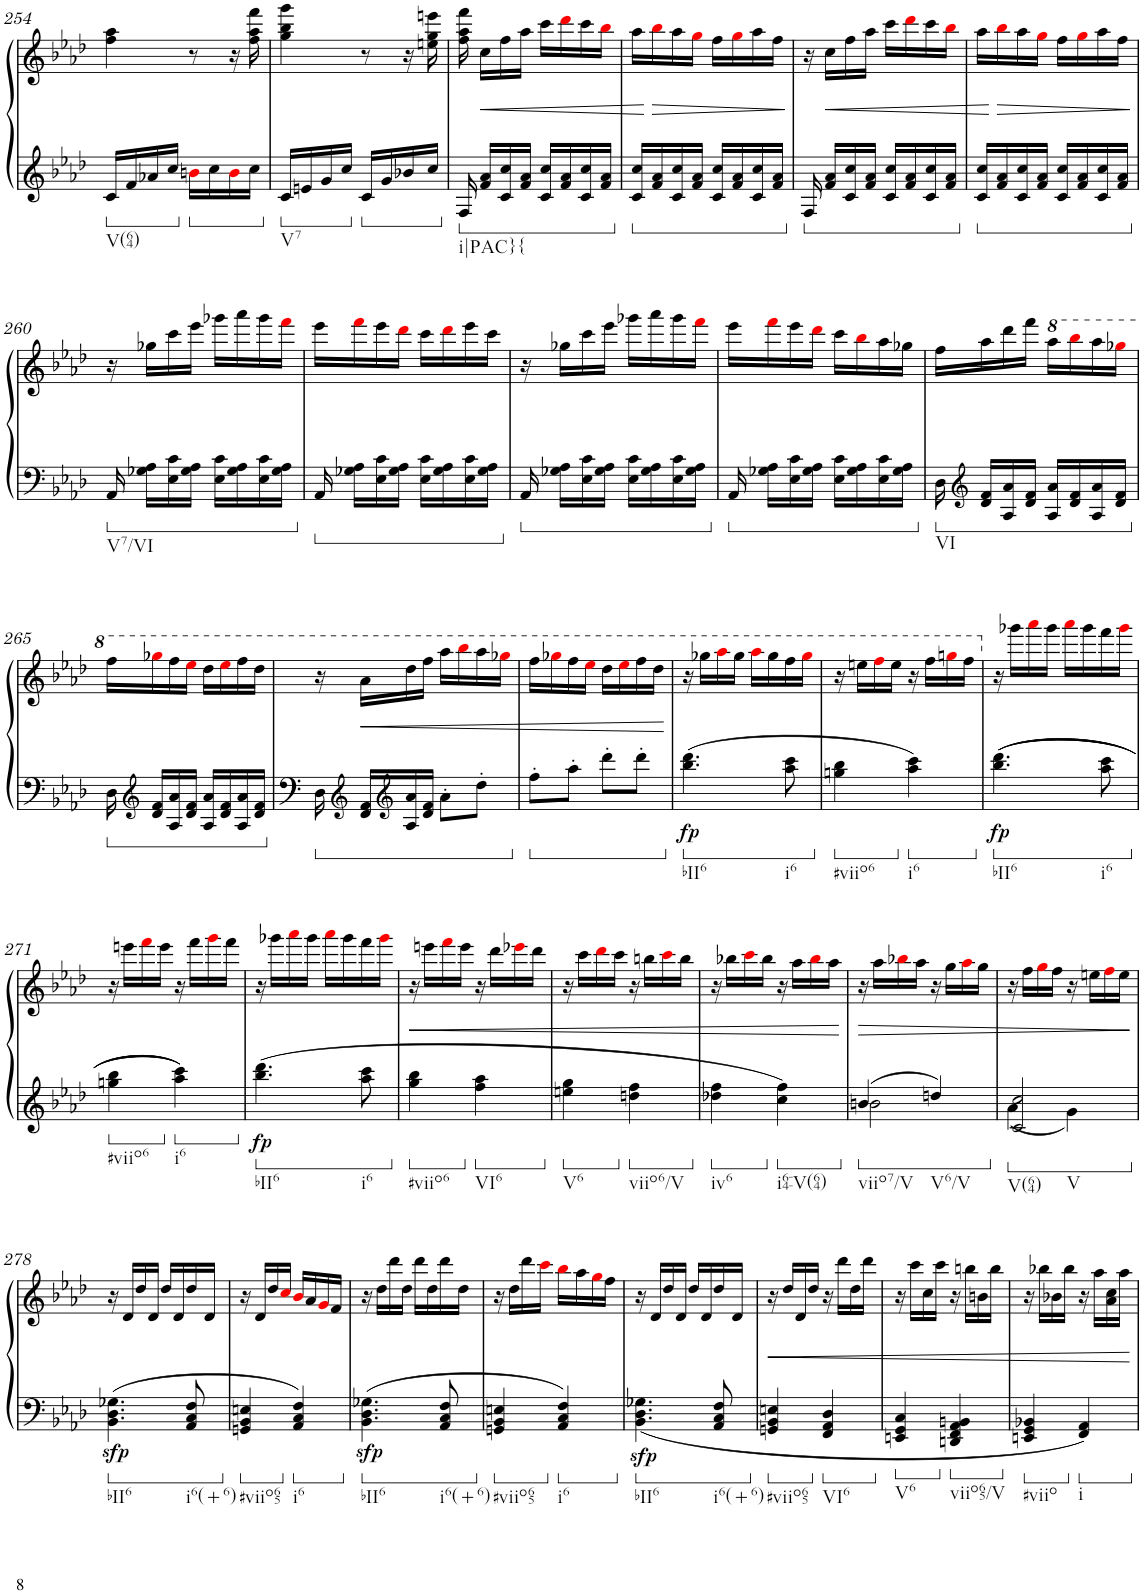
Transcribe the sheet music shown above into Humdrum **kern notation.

**kern	**kern	**dynam
*part1	*part1	*part1
*staff2	*staff1	*staff1/2
*I"Piano	*	*
*I'Pno.	*	*
!!LO:PB:g=z
*clefG2	*clefG2	*
*k[b-e-a-d-]	*k[b-e-a-d-]	*
*M2/4	*M2/4	*
=254	=254	=254
!LO:TX:b:t=V(64)	!	!
16c/LL	4ff\ 4aa-\	.
16f/	.	.
16a-X/	.	.
16cc/JJ	.	.
16bni\LL	8r	.
16cc\	.	.
16bi\	16r	.
16cc\JJ	16ff\ 16aa-\ 16fff\	.
=255	=255	=255
!LO:TX:b:t=V7	!	!
16c/LL	4gg\ 4bb-\ 4ggg\	.
16en/	.	.
16g/	.	.
16cc/JJ	.	.
16c/LL	8r	.
16g/	.	.
16b-X/	16r	.
16cc/JJ	16een\ 16gg\ 16eeen\	.
=256	=256	=256
!LO:TX:b:t=i|PAC}{	!	!
16F/	16ff\ 16aa-\ 16fff\	.
!	!	!LO:HP:b
16f/ 16a-/LL	16cc\LL	<
16c/ 16cc/	16ff\	.
16f/ 16a-/JJ	16aa-\JJ	.
16c/ 16cc/LL	16ccc\LL	.
16f/ 16a-/	16ddd-i\	.
16c/ 16cc/	16ccc\	.
16f/ 16a-/JJ	16bb-i\JJ	.
=257	=257	=257
16c/ 16cc/LL	16aa-\LL	.
!	!	!LO:HP:n=1:b
16f/ 16a-/	16bb-i\	[ >
16c/ 16cc/	16aa-\	.
16f/ 16a-/JJ	16ggi\JJ	.
16c/ 16cc/LL	16ff\LL	.
16f/ 16a-/	16ggi\	.
16c/ 16cc/	16aa-\	.
16f/ 16a-/JJ	16ff\JJ	.
.	.	]
=258	=258	=258
16F/	16r	.
!	!	!LO:HP:b
16f/ 16a-/LL	16cc\LL	<
16c/ 16cc/	16ff\	.
16f/ 16a-/JJ	16aa-\JJ	.
16c/ 16cc/LL	16ccc\LL	.
16f/ 16a-/	16ddd-i\	.
16c/ 16cc/	16ccc\	.
16f/ 16a-/JJ	16bb-i\JJ	.
=259	=259	=259
16c/ 16cc/LL	16aa-\LL	.
!	!	!LO:HP:n=1:b
16f/ 16a-/	16bb-i\	[ >
16c/ 16cc/	16aa-\	.
16f/ 16a-/JJ	16ggi\JJ	.
16c/ 16cc/LL	16ff\LL	.
16f/ 16a-/	16ggi\	.
16c/ 16cc/	16aa-\	.
16f/ 16a-/JJ	16ff\JJ	.
.	.	]
!!LO:LB:g=z
=260	=260	=260
!LO:TX:b:t=V7/VI	!	!
16AA-/	16r	.
16G-X\ 16A-\LL	16gg-X\LL	.
16E-\ 16c\	16ccc\	.
16G-\ 16A-\JJ	16eee-\JJ	.
16E-\ 16c\LL	16ggg-X\LL	.
16G-\ 16A-\	16aaa-\	.
16E-\ 16c\	16ggg-\	.
16G-\ 16A-\JJ	16fffi\JJ	.
=261	=261	=261
16AA-/	16eee-\LL	.
16G-X\ 16A-\LL	16fffi\	.
16E-\ 16c\	16eee-\	.
16G-\ 16A-\JJ	16ddd-i\JJ	.
16E-\ 16c\LL	16ccc\LL	.
16G-\ 16A-\	16ddd-i\	.
16E-\ 16c\	16eee-\	.
16G-\ 16A-\JJ	16ccc\JJ	.
=262	=262	=262
16AA-/	16r	.
16G-X\ 16A-\LL	16gg-X\LL	.
16E-\ 16c\	16ccc\	.
16G-\ 16A-\JJ	16eee-\JJ	.
16E-\ 16c\LL	16ggg-X\LL	.
16G-\ 16A-\	16aaa-\	.
16E-\ 16c\	16ggg-\	.
16G-\ 16A-\JJ	16fffi\JJ	.
=263	=263	=263
16AA-/	16eee-\LL	.
16G-X\ 16A-\LL	16fffi\	.
16E-\ 16c\	16eee-\	.
16G-\ 16A-\JJ	16ddd-i\JJ	.
16E-\ 16c\LL	16ccc\LL	.
16G-\ 16A-\	16bb-i\	.
16E-\ 16c\	16aa-\	.
16G-\ 16A-\JJ	16gg-X\JJ	.
=264	=264	=264
!LO:TX:b:t=VI	!	!
16D-\	16ff\LL	.
*clefG2	*	*
16d-/ 16f/LL	16aa-\	.
16A-/ 16a-/	16ddd-\	.
16d-/ 16f/JJ	16fff\JJ	.
16A-/ 16a-/LL	16aaa-\LL	.
16d-/ 16f/	16bbb-i\	.
16A-/ 16a-/	16aaa-\	.
16d-/ 16f/JJ	16ggg-Xi\JJ	.
!!LO:LB:g=z
=265	=265	=265
16D-\	16fff\LL	.
*clefG2	*	*
16d-/ 16f/LL	16ggg-Xi\	.
16A-/ 16a-/	16fff\	.
16d-/ 16f/JJ	16eee-i\JJ	.
16A-/ 16a-/LL	16ddd-\LL	.
16d-/ 16f/	16eee-i\	.
16A-/ 16a-/	16fff\	.
16d-/ 16f/JJ	16ddd-\JJ	.
=266	=266	=266
16D-\	16r	.
*clefG2	*	*
!	!	!LO:HP:b
16d-/ 16f/LL	16aa-\LL	<
*clefG2	*	*
16A-/ 16a-/	16ddd-\	.
16d-/ 16f/JJ	16fff\JJ	.
8a-'\L	16aaa-\LL	.
.	16bbb-i\	.
8dd-'\J	16aaa-\	.
.	16ggg-Xi\JJ	.
=267	=267	=267
8ff'\L	16fff\LL	.
.	16ggg-Xi\	.
8aa-'\J	16fff\	.
.	16eee-i\JJ	.
8ddd-'\L	16ddd-\LL	.
.	16eee-i\	.
8ddd-'\J	16fff\	.
.	16ddd-\JJ	.
.	.	[
=268	=268	=268
!LO:TX:b:t=bII6	!	!
!	!	!LO:DY:b=2
4.bb-\ 4.ddd-\	16r	fp
.	16ggg-X\LL	.
.	16aaa-i\	.
.	16ggg-\JJ	.
.	16aaa-i\LL	.
.	16ggg-\	.
!LO:TX:b:t=i6	!	!
8aa-\ 8ccc\	16fff\	.
.	16ggg-i\JJ	.
=269	=269	=269
!LO:TX:b:t=#viio6	!	!
4ggn\ 4bb-\	16r	.
.	16eeen\LL	.
.	16fffi\	.
.	16eee\JJ	.
!LO:TX:b:t=i6	!	!
4aa-\ 4ccc\	16r	.
.	16fff\LL	.
.	16gggni\	.
.	16fff\JJ	.
=270	=270	=270
!LO:TX:b:t=bII6	!	!
!	!	!LO:DY:b=2
4.bb-\ 4.ddd-\	16r	fp
.	16ggg-X\LL	.
.	16aaa-i\	.
.	16ggg-\JJ	.
.	16aaa-i\LL	.
.	16ggg-\	.
!LO:TX:b:t=i6	!	!
8aa-\ 8ccc\	16fff\	.
.	16ggg-i\JJ	.
!!LO:LB:g=z
=271	=271	=271
!LO:TX:b:t=#viio6	!	!
4ggn\ 4bb-\	16r	.
.	16eeen\LL	.
.	16fffi\	.
.	16eee\JJ	.
!LO:TX:b:t=i6	!	!
4aa-\ 4ccc\	16r	.
.	16fff\LL	.
.	16gggi\	.
.	16fff\JJ	.
=272	=272	=272
!LO:TX:b:t=bII6	!	!
!	!	!LO:DY:b=2
4.bb-\ 4.ddd-\	16r	fp
.	16ggg-X\LL	.
.	16aaa-i\	.
.	16ggg-\JJ	.
.	16aaa-i\LL	.
.	16ggg-\	.
!LO:TX:b:t=i6	!	!
8aa-\ 8ccc\	16fff\	.
.	16ggg-i\JJ	.
=273	=273	=273
!LO:TX:b:t=#viio6	!	!
!	!	!LO:HP:b
4gg\ 4bb-\	16r	<
.	16eeen\LL	.
.	16fffi\	.
.	16eee\JJ	.
!LO:TX:b:t=VI6	!	!
4ff\ 4aa-\	16r	.
.	16ddd-\LL	.
.	16eee-Xi\	.
.	16ddd-\JJ	.
=274	=274	=274
!LO:TX:b:t=V6	!	!
4een\ 4gg\	16r	.
.	16ccc\LL	.
.	16ddd-i\	.
.	16ccc\JJ	.
!LO:TX:b:t=viio6/V	!	!
4ddn\ 4ff\	16r	.
.	16bbn\LL	.
.	16ccci\	.
.	16bb\JJ	.
=275	=275	=275
!LO:TX:b:t=iv6	!	!
4dd-X\ 4ff\	16r	.
.	16bb-X\LL	.
.	16ccci\	.
.	16bb-\JJ	.
!LO:TX:b:t=i64-V(64)	!	!
4cc\ 4ff\	16r	.
.	16aa-\LL	.
.	16bb-i\	.
.	16aa-\JJ	.
.	.	[
=276	=276	=276
*^	*	*
!LO:TX:b:t=viio7/V	!	!	!
!	!	!	!LO:HP:b
4bn/	2b\	16r	>
.	.	16aa-\LL	.
.	.	16bb-Xi\	.
.	.	16aa-\JJ	.
!LO:TX:b:t=V6/V	!	!	!
4ddn/	.	16r	.
.	.	16gg\LL	.
.	.	16aa-i\	.
.	.	16gg\JJ	.
=277	=277	=277	=277
!LO:TX:b:t=V(64)	!	!	!
!LO:TX:b:t=V	!	!	!
2c/ 2cc/	4a-\	16r	.
.	.	16ff\LL	.
.	.	16ggi\	.
.	.	16ff\JJ	.
.	4g\	16r	.
.	.	16een\LL	.
.	.	16ffi\	.
.	.	16ee\JJ	.
*v	*v	*	*
.	.	]
!!LO:LB:g=z
=278	=278	=278
!LO:TX:b:t=bII6	!	!
!	!	!LO:DY:b=2
4.BB-\ 4.D-\ 4.G-X\	16r	sfp
.	16d-/LL	.
.	16dd-/	.
.	16d-/JJ	.
.	16dd-/LL	.
.	16d-/	.
!LO:TX:b:t=i6(+6)	!	!
8AA-/ 8C/ 8F/	16dd-/	.
.	16d-/JJ	.
=279	=279	=279
!LO:TX:b:t=#viio65	!	!
4GGn/ 4BB-/ 4En/	16r	.
.	16d-/LL	.
.	16dd-/	.
.	16cci/JJ	.
!LO:TX:b:t=i6	!	!
4AA-/ 4C/ 4F/	16b-i/LL	.
.	16a-/	.
.	16gi/	.
.	16f/JJ	.
=280	=280	=280
!LO:TX:b:t=bII6	!	!
!	!	!LO:DY:b=2
4.BB-\ 4.D-\ 4.G-X\	16r	sfp
.	16dd-\LL	.
.	16ddd-\	.
.	16dd-\JJ	.
.	16ddd-\LL	.
.	16dd-\	.
!LO:TX:b:t=i6(+6)	!	!
8AA-/ 8C/ 8F/	16ddd-\	.
.	16dd-\JJ	.
=281	=281	=281
!LO:TX:b:t=#viio65	!	!
4GGn/ 4BB-/ 4En/	16r	.
.	16dd-\LL	.
.	16ddd-\	.
.	16ccci\JJ	.
!LO:TX:b:t=i6	!	!
4AA-/ 4C/ 4F/	16bb-i\LL	.
.	16aa-\	.
.	16ggi\	.
.	16ff\JJ	.
=282	=282	=282
!LO:TX:b:t=bII6	!	!
!	!	!LO:DY:b=2
4.BB-\ 4.D-\ 4.G-X\	16r	sfp
.	16d-/LL	.
.	16dd-/	.
.	16d-/JJ	.
.	16dd-/LL	.
.	16d-/	.
!LO:TX:b:t=i6(+6)	!	!
8AA-/ 8C/ 8F/	16dd-/	.
.	16d-/JJ	.
=283	=283	=283
!LO:TX:b:t=#viio65	!	!
!	!	!LO:HP:b
4GGn/ 4BB-/ 4En/	16r	<
.	16dd-/LL	.
.	16d-/	.
.	16dd-/JJ	.
!LO:TX:b:t=VI6	!	!
4FF/ 4AA-/ 4D-/	16r	.
.	16ddd-\LL	.
.	16dd-\	.
.	16ddd-\JJ	.
=284	=284	=284
!LO:TX:b:t=V6	!	!
4EEn/ 4GG/ 4C/	16r	.
.	16ccc\LL	.
.	16cc\	.
.	16ccc\JJ	.
!LO:TX:b:t=viio65/V	!	!
4DDn/ 4FF/ 4AA-/ 4BBn/	16r	.
.	16bbn\LL	.
.	16bn\	.
.	16bb\JJ	.
=285	=285	=285
!LO:TX:b:t=#viio	!	!
4EEn/ 4GG/ 4BB-X/	16r	.
.	16bb-X\LL	.
.	16b-X\	.
.	16bb-\JJ	.
!LO:TX:b:t=i	!	!
4FF/ 4AA-/	16r	.
.	16aa-\LL	.
.	16a-\ 16cc\	.
.	16aa-\JJ	.
.	.	[
=	=	=
*-	*-	*-
